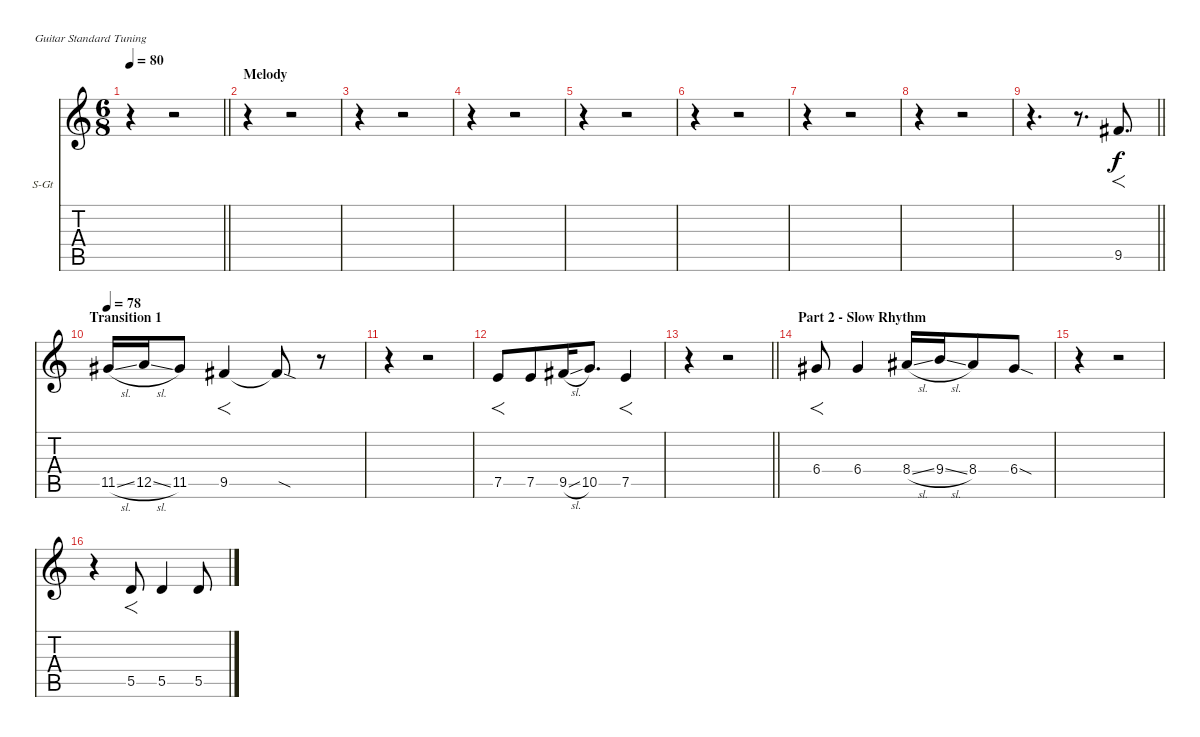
\bracketExtendMode nobrackets
\firstSystemTrackNameOrientation horizontal
\otherSystemsTrackNameOrientation horizontal
\track ("Mikael Akerfeldt - Vocals" "S-Gt") {instrument oboe}
\staff {score tabs}
\tuning (E4 B3 G3 D3 A2 E2)
\displaytranspose 12
\ts (6 8)
\tempo 80
\clef g2
\barLineRight lightlight
\ks c
r.4{dy f} r.2 |
\section ("" "Melody")
r.4 r.2 |
r.4 r.2 |
r.4 r.2 |
r.4 r.2 |
r.4 r.2 |
r.4 r.2 |
r.4 r.2 |
\barLineRight lightlight
r.4{d} r.8{d} 9.5.8{f d} |
\section ("" "Transition 1")
\tempo 78
11.5{sl}.16 12.5{sl}.16 11.5.8 9.5.4{f} 9.5{sod t}.8 r.8 |
r.4 r.2 |
7.5.8{f} 7.5.8 9.5{sl}.16 10.5.8{d} 7.5.4{f} |
\barLineRight lightlight
r.4 r.2 |
\section ("" "Part 2 - Slow Rhythm")
6.4.8{f} 6.4.4 8.4{sl}.16 9.4{sl}.16 8.4.8 6.4{sod}.8 |
r.4 r.2 |
r.4 5.5.8{f} 5.5.4 5.5.8
